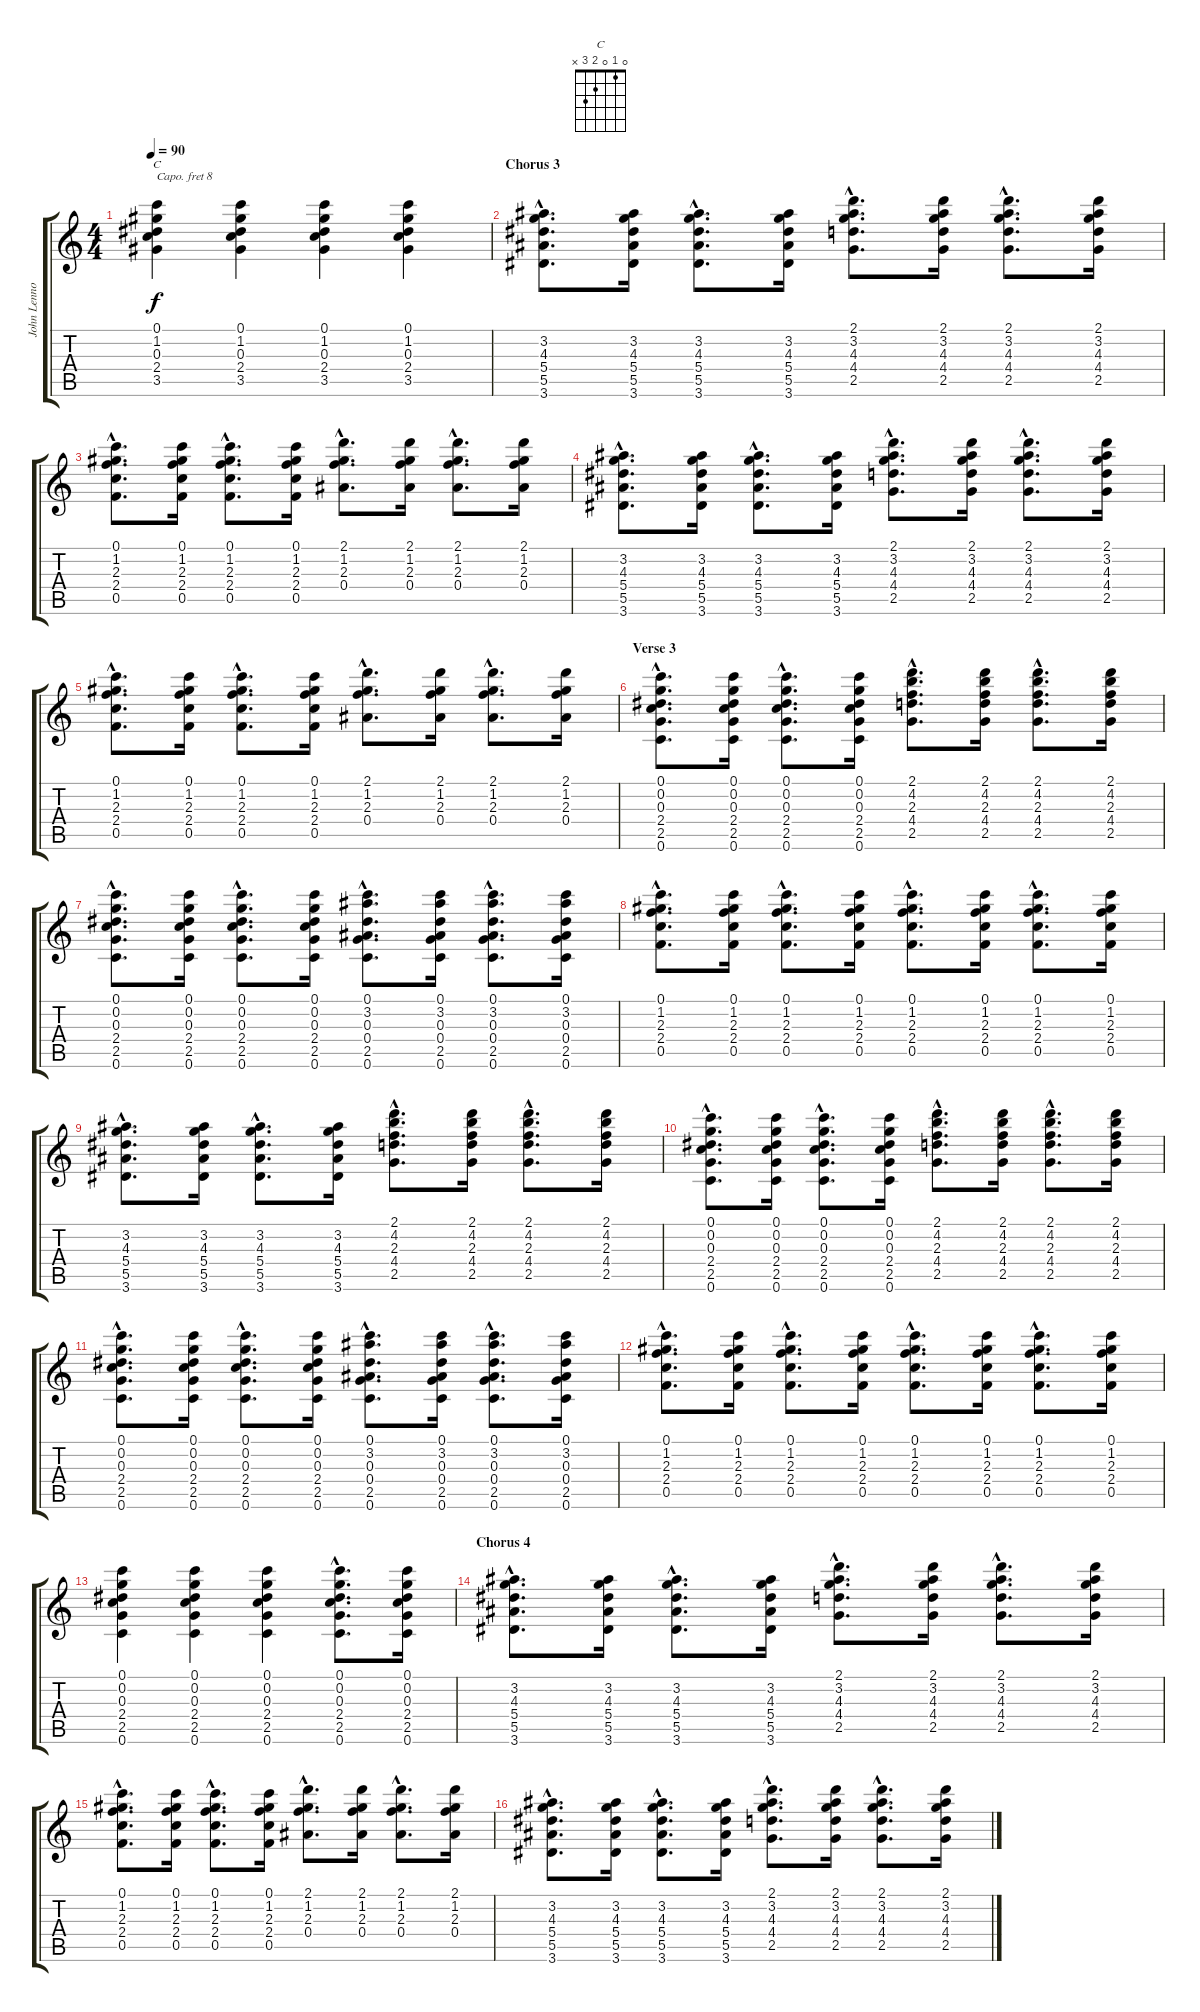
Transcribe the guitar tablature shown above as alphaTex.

\track ("John Lennon Capo 8" "John Lenno") {instrument acousticguitarsteel}
\staff {score tabs}
\capo 8
\tuning (E4 B3 G3 D3 A2 E2) {hide}
\chord ("C" 0 1 0 2 3 x)
\ts (4 4)
\tempo 90
\clef g2
\ks c
(0.1 1.2 0.3 2.4 3.5).4{ch "C" dy f} (0.1 1.2 0.3 2.4 3.5).4 (0.1 1.2 0.3 2.4 3.5).4 (0.1 1.2 0.3 2.4 3.5).4 |
\section ("" "Chorus 3")
(3.2{hac} 4.3{hac} 5.4{hac} 5.5{hac} 3.6{hac}).8{d} (3.2 4.3 5.4 5.5 3.6).16 (3.2{hac} 4.3{hac} 5.4{hac} 5.5{hac} 3.6{hac}).8{d} (3.2 4.3 5.4 5.5 3.6).16 (2.1{hac} 3.2{hac} 4.3{hac} 4.4{hac} 2.5{hac}).8{d} (2.1 3.2 4.3 4.4 2.5).16 (2.1{hac} 3.2{hac} 4.3{hac} 4.4{hac} 2.5{hac}).8{d} (2.1 3.2 4.3 4.4 2.5).16 |
(0.1{hac} 1.2{hac} 2.3{hac} 2.4{hac} 0.5{hac}).8{d} (0.1 1.2 2.3 2.4 0.5).16 (0.1{hac} 1.2{hac} 2.3{hac} 2.4{hac} 0.5{hac}).8{d} (0.1 1.2 2.3 2.4 0.5).16 (2.1{hac} 1.2{hac} 2.3{hac} 0.4{hac}).8{d} (2.1 1.2 2.3 0.4).16 (2.1{hac} 1.2{hac} 2.3{hac} 0.4{hac}).8{d} (2.1 1.2 2.3 0.4).16 |
(3.2{hac} 4.3{hac} 5.4{hac} 5.5{hac} 3.6{hac}).8{d} (3.2 4.3 5.4 5.5 3.6).16 (3.2{hac} 4.3{hac} 5.4{hac} 5.5{hac} 3.6{hac}).8{d} (3.2 4.3 5.4 5.5 3.6).16 (2.1{hac} 3.2{hac} 4.3{hac} 4.4{hac} 2.5{hac}).8{d} (2.1 3.2 4.3 4.4 2.5).16 (2.1{hac} 3.2{hac} 4.3{hac} 4.4{hac} 2.5{hac}).8{d} (2.1 3.2 4.3 4.4 2.5).16 |
(0.1{hac} 1.2{hac} 2.3{hac} 2.4{hac} 0.5{hac}).8{d} (0.1 1.2 2.3 2.4 0.5).16 (0.1{hac} 1.2{hac} 2.3{hac} 2.4{hac} 0.5{hac}).8{d} (0.1 1.2 2.3 2.4 0.5).16 (2.1{hac} 1.2{hac} 2.3{hac} 0.4{hac}).8{d} (2.1 1.2 2.3 0.4).16 (2.1{hac} 1.2{hac} 2.3{hac} 0.4{hac}).8{d} (2.1 1.2 2.3 0.4).16 |
\section ("" "Verse 3")
(0.1{hac} 0.2{hac} 0.3{hac} 2.4{hac} 2.5{hac} 0.6{hac}).8{d} (0.1 0.2 0.3 2.4 2.5 0.6).16 (0.1{hac} 0.2{hac} 0.3{hac} 2.4{hac} 2.5{hac} 0.6{hac}).8{d} (0.1 0.2 0.3 2.4 2.5 0.6).16 (2.1{hac} 4.2{hac} 2.3{hac} 4.4{hac} 2.5{hac}).8{d} (2.1 4.2 2.3 4.4 2.5).16 (2.1{hac} 4.2{hac} 2.3{hac} 4.4{hac} 2.5{hac}).8{d} (2.1 4.2 2.3 4.4 2.5).16 |
(0.1{hac} 0.2{hac} 0.3{hac} 2.4{hac} 2.5{hac} 0.6{hac}).8{d} (0.1 0.2 0.3 2.4 2.5 0.6).16 (0.1{hac} 0.2{hac} 0.3{hac} 2.4{hac} 2.5{hac} 0.6{hac}).8{d} (0.1 0.2 0.3 2.4 2.5 0.6).16 (0.1{hac} 3.2{hac} 0.3{hac} 0.4{hac} 2.5{hac} 0.6{hac}).8{d} (0.1 3.2 0.3 0.4 2.5 0.6).16 (0.1{hac} 3.2{hac} 0.3{hac} 0.4{hac} 2.5{hac} 0.6{hac}).8{d} (0.1 3.2 0.3 0.4 2.5 0.6).16 |
(0.1{hac} 1.2{hac} 2.3{hac} 2.4{hac} 0.5{hac}).8{d} (0.1 1.2 2.3 2.4 0.5).16 (0.1{hac} 1.2{hac} 2.3{hac} 2.4{hac} 0.5{hac}).8{d} (0.1 1.2 2.3 2.4 0.5).16 (0.1{hac} 1.2{hac} 2.3{hac} 2.4{hac} 0.5{hac}).8{d} (0.1 1.2 2.3 2.4 0.5).16 (0.1{hac} 1.2{hac} 2.3{hac} 2.4{hac} 0.5{hac}).8{d} (0.1 1.2 2.3 2.4 0.5).16 |
(3.2{hac} 4.3{hac} 5.4{hac} 5.5{hac} 3.6{hac}).8{d} (3.2 4.3 5.4 5.5 3.6).16 (3.2{hac} 4.3{hac} 5.4{hac} 5.5{hac} 3.6{hac}).8{d} (3.2 4.3 5.4 5.5 3.6).16 (2.1{hac} 4.2{hac} 2.3{hac} 4.4{hac} 2.5{hac}).8{d} (2.1 4.2 2.3 4.4 2.5).16 (2.1{hac} 4.2{hac} 2.3{hac} 4.4{hac} 2.5{hac}).8{d} (2.1 4.2 2.3 4.4 2.5).16 |
(0.1{hac} 0.2{hac} 0.3{hac} 2.4{hac} 2.5{hac} 0.6{hac}).8{d} (0.1 0.2 0.3 2.4 2.5 0.6).16 (0.1{hac} 0.2{hac} 0.3{hac} 2.4{hac} 2.5{hac} 0.6{hac}).8{d} (0.1 0.2 0.3 2.4 2.5 0.6).16 (2.1{hac} 4.2{hac} 2.3{hac} 4.4{hac} 2.5{hac}).8{d} (2.1 4.2 2.3 4.4 2.5).16 (2.1{hac} 4.2{hac} 2.3{hac} 4.4{hac} 2.5{hac}).8{d} (2.1 4.2 2.3 4.4 2.5).16 |
(0.1{hac} 0.2{hac} 0.3{hac} 2.4{hac} 2.5{hac} 0.6{hac}).8{d} (0.1 0.2 0.3 2.4 2.5 0.6).16 (0.1{hac} 0.2{hac} 0.3{hac} 2.4{hac} 2.5{hac} 0.6{hac}).8{d} (0.1 0.2 0.3 2.4 2.5 0.6).16 (0.1{hac} 3.2{hac} 0.3{hac} 0.4{hac} 2.5{hac} 0.6{hac}).8{d} (0.1 3.2 0.3 0.4 2.5 0.6).16 (0.1{hac} 3.2{hac} 0.3{hac} 0.4{hac} 2.5{hac} 0.6{hac}).8{d} (0.1 3.2 0.3 0.4 2.5 0.6).16 |
(0.1{hac} 1.2{hac} 2.3{hac} 2.4{hac} 0.5{hac}).8{d} (0.1 1.2 2.3 2.4 0.5).16 (0.1{hac} 1.2{hac} 2.3{hac} 2.4{hac} 0.5{hac}).8{d} (0.1 1.2 2.3 2.4 0.5).16 (0.1{hac} 1.2{hac} 2.3{hac} 2.4{hac} 0.5{hac}).8{d} (0.1 1.2 2.3 2.4 0.5).16 (0.1{hac} 1.2{hac} 2.3{hac} 2.4{hac} 0.5{hac}).8{d} (0.1 1.2 2.3 2.4 0.5).16 |
(0.1 0.2 0.3 2.4 2.5 0.6).4 (0.1 0.2 0.3 2.4 2.5 0.6).4 (0.1 0.2 0.3 2.4 2.5 0.6).4 (0.1{hac} 0.2{hac} 0.3{hac} 2.4{hac} 2.5{hac} 0.6{hac}).8{d} (0.1 0.2 0.3 2.4 2.5 0.6).16 |
\section ("" "Chorus 4")
(3.2{hac} 4.3{hac} 5.4{hac} 5.5{hac} 3.6{hac}).8{d} (3.2 4.3 5.4 5.5 3.6).16 (3.2{hac} 4.3{hac} 5.4{hac} 5.5{hac} 3.6{hac}).8{d} (3.2 4.3 5.4 5.5 3.6).16 (2.1{hac} 3.2{hac} 4.3{hac} 4.4{hac} 2.5{hac}).8{d} (2.1 3.2 4.3 4.4 2.5).16 (2.1{hac} 3.2{hac} 4.3{hac} 4.4{hac} 2.5{hac}).8{d} (2.1 3.2 4.3 4.4 2.5).16 |
(0.1{hac} 1.2{hac} 2.3{hac} 2.4{hac} 0.5{hac}).8{d} (0.1 1.2 2.3 2.4 0.5).16 (0.1{hac} 1.2{hac} 2.3{hac} 2.4{hac} 0.5{hac}).8{d} (0.1 1.2 2.3 2.4 0.5).16 (2.1{hac} 1.2{hac} 2.3{hac} 0.4{hac}).8{d} (2.1 1.2 2.3 0.4).16 (2.1{hac} 1.2{hac} 2.3{hac} 0.4{hac}).8{d} (2.1 1.2 2.3 0.4).16 |
(3.2{hac} 4.3{hac} 5.4{hac} 5.5{hac} 3.6{hac}).8{d} (3.2 4.3 5.4 5.5 3.6).16 (3.2{hac} 4.3{hac} 5.4{hac} 5.5{hac} 3.6{hac}).8{d} (3.2 4.3 5.4 5.5 3.6).16 (2.1{hac} 3.2{hac} 4.3{hac} 4.4{hac} 2.5{hac}).8{d} (2.1 3.2 4.3 4.4 2.5).16 (2.1{hac} 3.2{hac} 4.3{hac} 4.4{hac} 2.5{hac}).8{d} (2.1 3.2 4.3 4.4 2.5).16
